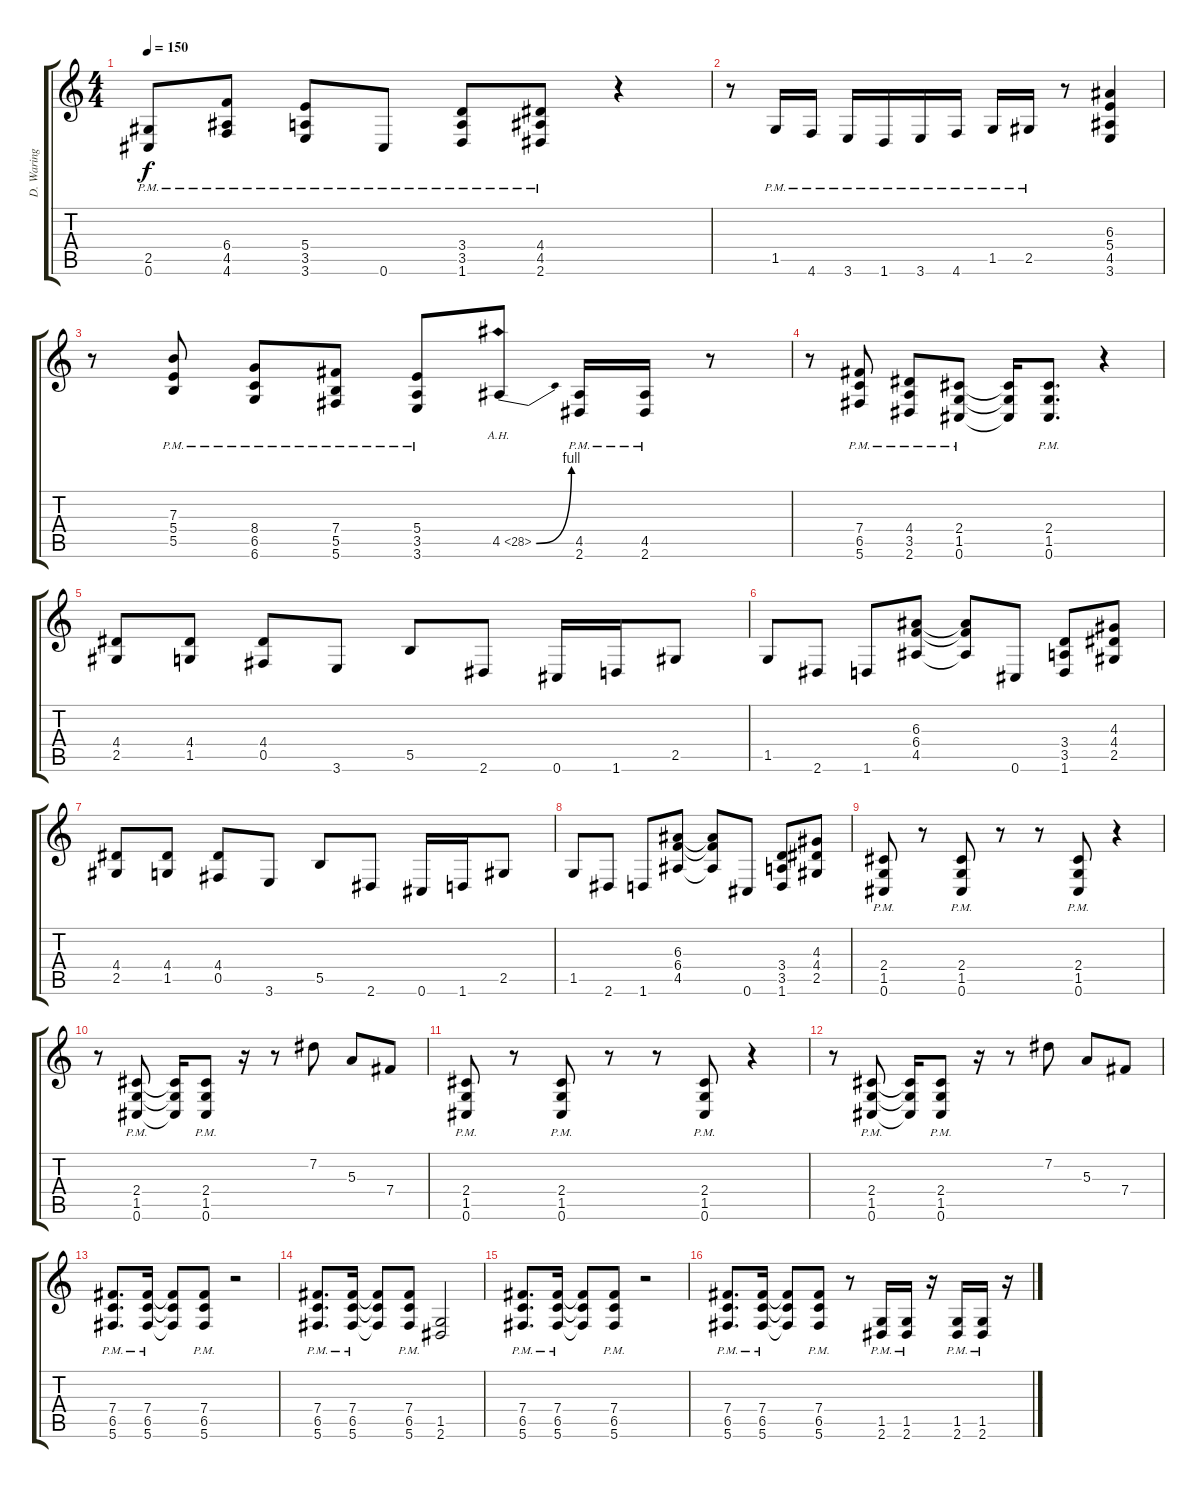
\track ("D. Waring Gtr." "D. Waring ") {instrument distortionguitar}
\staff {score tabs}
\tuning (Db4 Ab3 E3 B2 Gb2 Db2) {hide}
\ts (4 4)
\tempo 150
\clef g2
\ks c
(2.5{pm} 0.6{pm}).8{dy f} (6.4{pm} 4.5{pm} 4.6{pm}).8 (5.4{pm} 3.5{pm} 3.6{pm}).8 0.6{pm}.8 (3.4{pm} 3.5{pm} 1.6{pm}).8 (4.4{pm} 4.5{pm} 2.6{pm}).8 r.4 |
r.8 1.5{pm}.16 4.6{pm}.16 3.6{pm}.16 1.6{pm}.16 3.6{pm}.16 4.6{pm}.16 1.5{pm}.16 2.5{pm}.16 r.8 (6.3 5.4 4.5 3.6).4 |
r.8 (7.3{pm} 5.4{pm} 5.5{pm}).8 (8.4{pm} 6.5{pm} 6.6{pm}).8 (7.4{pm} 5.5{pm} 5.6{pm}).8 (5.4{pm} 3.5{pm} 3.6{pm}).8 4.5{be (bend 0 0 60 4) ah 24}.8 (4.5{pm} 2.6{pm}).16 (4.5{pm} 2.6{pm}).16 r.8 |
r.8 (7.4{pm} 6.5{pm} 5.6{pm}).8 (4.4{pm} 3.5{pm} 2.6{pm}).8 (2.4{pm} 1.5{pm} 0.6{pm}).8 (2.4{t} 1.5{t} 0.6{t}).16 (2.4{pm} 1.5{pm} 0.6{pm}).8{d} r.4 |
(4.4 2.5).8 (4.4 1.5).8 (4.4 0.5).8 3.6.8 5.5.8 2.6.8 0.6.16 1.6.16 2.5.8 |
1.5.8 2.6.8 1.6.8 (6.3 6.4 4.5).8 (6.3{t} 6.4{t} 4.5{t}).8 0.6.8 (3.4 3.5 1.6).8 (4.3 4.4 2.5).8 |
(4.4 2.5).8 (4.4 1.5).8 (4.4 0.5).8 3.6.8 5.5.8 2.6.8 0.6.16 1.6.16 2.5.8 |
1.5.8 2.6.8 1.6.8 (6.3 6.4 4.5).8 (6.3{t} 6.4{t} 4.5{t}).8 0.6.8 (3.4 3.5 1.6).8 (4.3 4.4 2.5).8 |
(2.4{pm} 1.5{pm} 0.6{pm}).8 r.8 (2.4{pm} 1.5{pm} 0.6{pm}).8 r.8 r.8 (2.4{pm} 1.5{pm} 0.6{pm}).8 r.4 |
r.8 (2.4{pm} 1.5{pm} 0.6{pm}).8 (2.4{t} 1.5{t} 0.6{t}).16 (2.4{pm} 1.5{pm} 0.6{pm}).8 r.16 r.8 7.2.8 5.3.8 7.4.8 |
(2.4{pm} 1.5{pm} 0.6{pm}).8 r.8 (2.4{pm} 1.5{pm} 0.6{pm}).8 r.8 r.8 (2.4{pm} 1.5{pm} 0.6{pm}).8 r.4 |
r.8 (2.4{pm} 1.5{pm} 0.6{pm}).8 (2.4{t} 1.5{t} 0.6{t}).16 (2.4{pm} 1.5{pm} 0.6{pm}).8 r.16 r.8 7.2.8 5.3.8 7.4.8 |
(7.4{pm} 6.5{pm} 5.6{pm}).8{d} (7.4{pm} 6.5{pm} 5.6{pm}).16 (7.4{t} 6.5{t} 5.6{t}).8 (7.4{pm} 6.5{pm} 5.6{pm}).8 r.2 |
(7.4{pm} 6.5{pm} 5.6{pm}).8{d} (7.4{pm} 6.5{pm} 5.6{pm}).16 (7.4{t} 6.5{t} 5.6{t}).8 (7.4{pm} 6.5{pm} 5.6{pm}).8 (1.5 2.6).2 |
(7.4{pm} 6.5{pm} 5.6{pm}).8{d} (7.4{pm} 6.5{pm} 5.6{pm}).16 (7.4{t} 6.5{t} 5.6{t}).8 (7.4{pm} 6.5{pm} 5.6{pm}).8 r.2 |
(7.4{pm} 6.5{pm} 5.6{pm}).8{d} (7.4{pm} 6.5{pm} 5.6{pm}).16 (7.4{t} 6.5{t} 5.6{t}).8 (7.4{pm} 6.5{pm} 5.6{pm}).8 r.8 (1.5{pm} 2.6{pm}).16 (1.5{pm} 2.6{pm}).16 r.16 (1.5{pm} 2.6{pm}).16 (1.5{pm} 2.6{pm}).16 r.16
